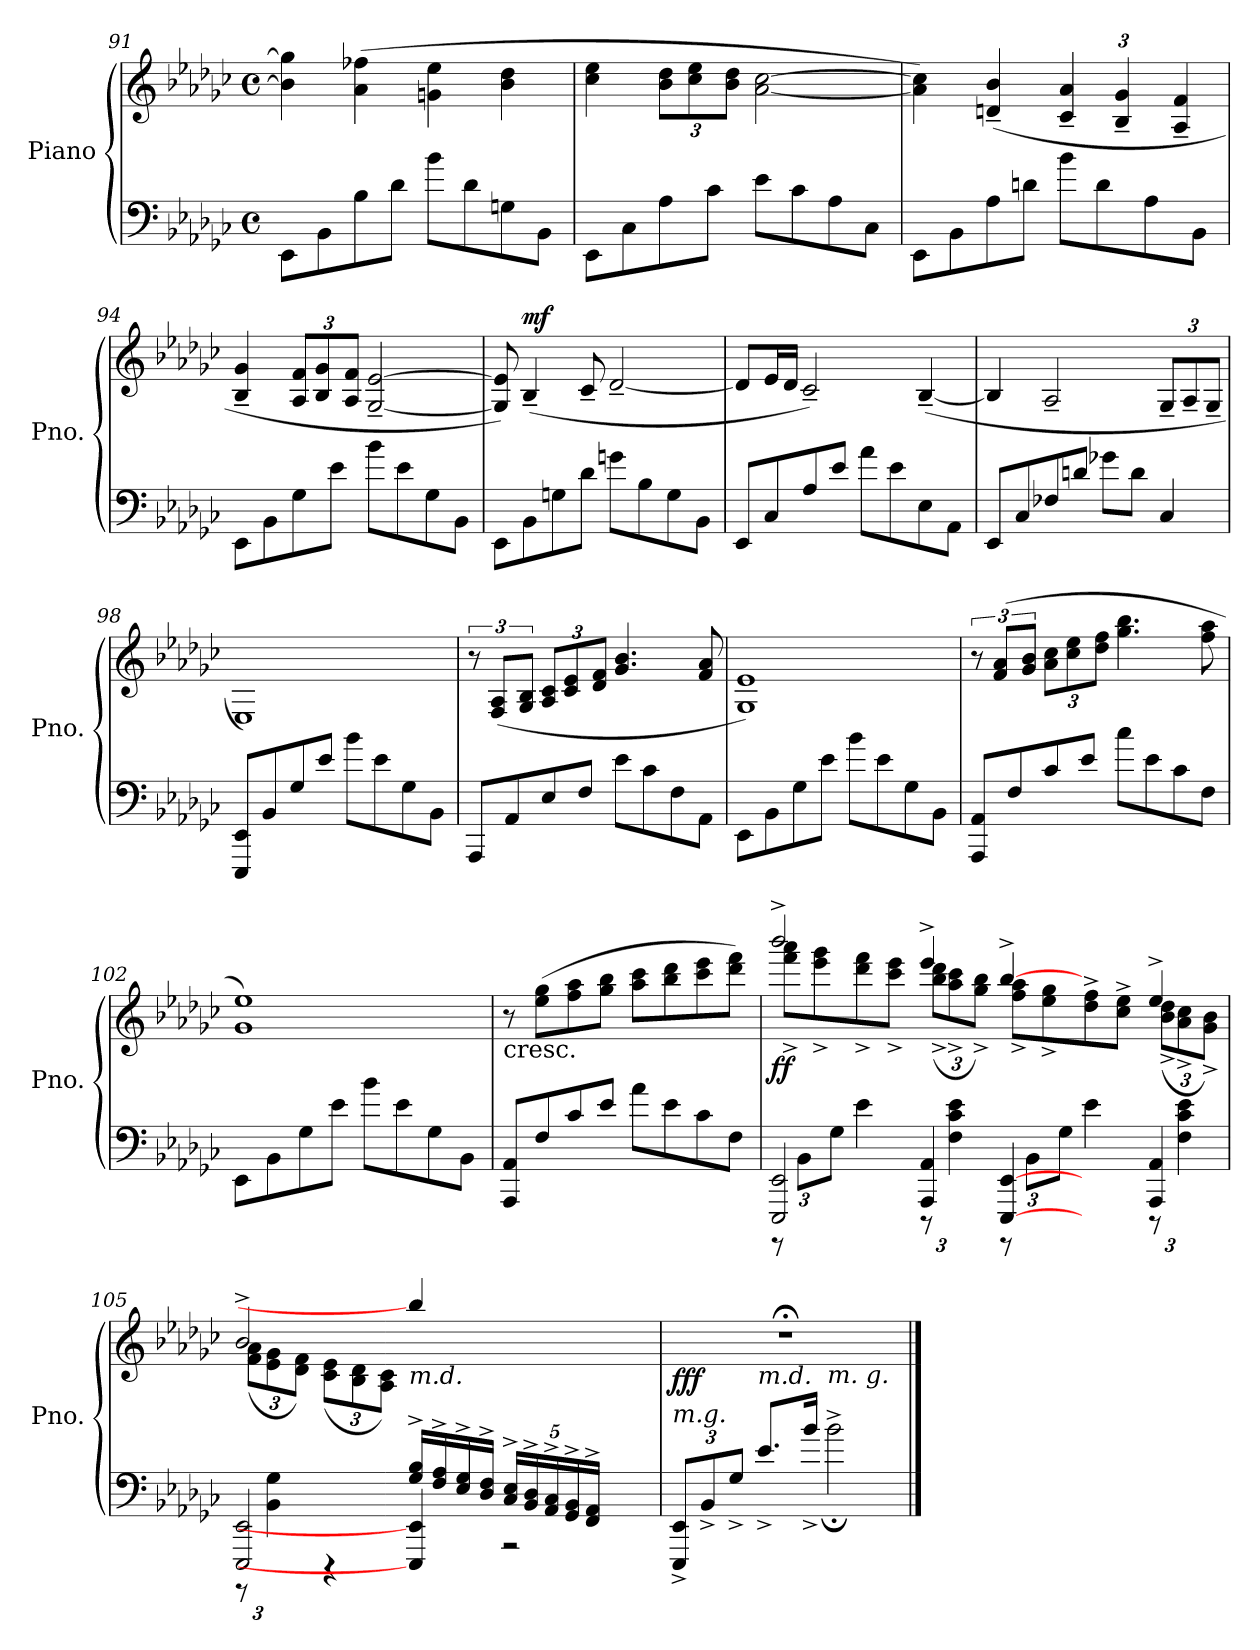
**kern	**kern	**dynam
*part1	*part1	*part1
*staff2	*staff1	*staff1/2
*I"Piano	*	*
*I'Pno.	*	*
*clefF4	*clefG2	*
*k[b-e-a-d-g-c-]	*k[b-e-a-d-g-c-]	*
*M4/4	*M4/4	*
*met(c)	*met(c)	*
=91	=91	=91
8EE-\L	4b-\] 4gg\]	.
8BB-\	.	.
8B-\	(>4a-\ 4ff-X\	.
8d-\J	.	.
8b-\L	4gn\ 4ee-\	.
8d-\	.	.
8Gn\	4b-\ 4dd-\	.
8BB-\J	.	.
=92	=92	=92
8EE-\L	4cc-\ 4ee-\	.
8C-\	.	.
8A-\	12b-\ 12dd-\L	.
.	12cc-\ 12ee-\	.
8c-\J	.	.
.	12b-\ 12dd-\J	.
8e-\L	[2a-\ [2cc-\	.
8c-\	.	.
8A-\	.	.
8C-\J	.	.
=93	=93	=93
8EE-\L	4a-\] 4cc-\])	.
8BB-\	.	.
8A-\	(<4dn/~ 4b-/~	.
8dn\J	.	.
*	*Xbrackettup	*
8b-\L	6c-/~ 6a-/~	.
8d\	.	.
.	6B-/~ 6g-/~	.
8A-\	.	.
.	6A-/~ 6f/~	.
8BB-\J	.	.
=94	=94	=94
8EE-\L	4B-/~ 4g-/~	.
8BB-\	.	.
*	*brackettup	*
8G-\	12A-/ 12f/L	.
.	12B-/ 12g-/	.
8e-\J	.	.
.	12A-/ 12f/J	.
8b-\L	[2G-/~ [2e-/~	.
8e-\	.	.
8G-\	.	.
8BB-\J	.	.
=95	=95	=95
8EE-\L	8G-/] 8e-/])	.
!	!	!LO:DY:a
8BB-\	(<4B-~/	mf
8Gn\	.	.
8d-\J	8c-~/	.
8gn\L	[2d-~/	.
8B-\	.	.
8G\	.	.
8BB-\J	.	.
=96	=96	=96
8EE-/L	8d-/L]	.
8C-/	16e-/L	.
.	16d-/JJ	.
8A-/	2c-~/)	.
8e-/J	.	.
8a-\L	.	.
8e-\	.	.
8E-\	(<[4B-~/	.
8AA-\J	.	.
=97	=97	=97
8EE-/L	4B-/]	.
8C-/	.	.
8F-X/	2A-~/	.
8dn/J	.	.
8g-X\L	.	.
8d\J	.	.
4C-/	12G-~/L	.
.	12A-~/	.
.	12G-~/J	.
=98	=98	=98
8EEE-/ 8EE-/L	1E-)	.
8BB-/	.	.
8G-/	.	.
8e-/J	.	.
8b-\L	.	.
8e-\	.	.
8G-\	.	.
8BB-\J	.	.
=99	=99	=99
8AAA-/L	12r	.
.	(<12F/ 12A-/L	.
8AA-/	.	.
.	12G-/ 12B-/J	.
8E-/	12A-/ 12c-/L	.
.	12c-/ 12e-/	.
8F/J	.	.
.	12d-/ 12f/J	.
8e-\L	4.g-/ 4.b-/	.
8c-\	.	.
8F\	.	.
8AA-\J	8f/ 8a-/	.
=100	=100	=100
8EE-\L	1G- 1e-)	.
8BB-\	.	.
8G-\	.	.
8e-\J	.	.
8b-\L	.	.
8e-\	.	.
8G-\	.	.
8BB-\J	.	.
=101	=101	=101
8AAA-/ 8AA-/L	12r	.
.	(>12f/ 12a-/L	.
8F/	.	.
.	12g-/ 12b-/J	.
8c-/	12a-\ 12cc-\L	.
.	12cc-\ 12ee-\	.
8e-/J	.	.
.	12dd-\ 12ff\J	.
8cc-\L	4.gg-\ 4.bb-\	.
8e-\	.	.
8c-\	.	.
8F\J	8ff\ 8aa-\	.
=102	=102	=102
8EE-\L	1g- 1ee-)	.
8BB-\	.	.
8G-\	.	.
8e-\J	.	.
8b-\L	.	.
8e-\	.	.
8G-\	.	.
8BB-\J	.	.
=103	=103	=103
!	!LO:TX:b:t=cresc.	!
8AAA-/ 8AA-/L	8r	.
8F/	(>8ee-\ 8gg-\L	.
8c-/	8ff\ 8aa-\	.
8e-/J	8gg-\ 8bb-\J	.
8a-\L	8aa-\ 8ccc-\L	.
8e-\	8bb-\ 8ddd-\	.
8c-\	8ccc-\ 8eee-\	.
8F\J	8ddd-\ 8fff\J)	.
=104	=104	=104
*^	*	*
*	*Xbrackettup	*	*
*	*	*^	*
!	!	!	!	!LO:DY:b
2EEE-/ 2EE-/	12r	2bbb-^/	8fff\^ 8aaa-\^L	ff
.	12BB-\L	.	.	.
.	.	.	8eee-\^ 8ggg-\^	.
.	12G-\J	.	.	.
.	4e-\	.	8ddd-\^ 8fff\^	.
.	.	.	8ccc-\^ 8eee-\^J	.
*	*	*	*Xbrackettup	*
4AAA-/ 4AA-/	12r	4eee-^/	(<12bb-\^ 12ddd-\^L	.
.	6F\ 6c-\ 6e-\	.	12aa-\^ 12ccc-\^	.
.	.	.	12gg-\^ 12bb-\^J)	.
[4EEE-/ [4EE-/	12r	[4bb-^/	8ff\^ 8aa-\^L	.
.	12BB-\L	.	.	.
.	.	.	8ee-\^ 8gg-\^	.
.	12G-\J	.	.	.
4ryy	4e-\	4ryy	8dd-\^ 8ff\^	.
.	.	.	8cc-\^ 8ee-\^J	.
4AAA-/ 4AA-/	12r	4ee-^/	(<12b-\^ 12dd-\^L	.
.	6F\ 6c-\ 6e-\	.	12a-\^ 12cc-\^	.
.	.	.	12g-\^ 12b-\^J)	.
=105	=105	=105	=105	=105
*	*^	*	*	*
2ryy	2EEE-/ 2EE-/	12r	2b-^/	(<12f\ 12a-\L	.
.	.	6BB-\ 6G-\	.	12e-\ 12g-\	.
.	.	.	.	12d-\ 12f\J)	.
.	.	4r	.	(<12c-\ 12e-\L	.
.	.	.	.	12B-\ 12d-\	.
.	.	.	.	12A-\ 12c-\J)	.
!	!	!	!LO:TX:b:i:t=m.d.	!	!
16G-/^ 16B-/^LL	4EEE-/] 4EE-/]	2.ryy	4bb-/]	2ryy	.
16F/^ 16A-/^	.	.	.	.	.
16E-/^ 16G-/^	.	.	.	.	.
16D-/^ 16F/^JJ	.	.	.	.	.
20C-/^ 20E-/^LL	2r	.	2ryy	.	.
20BB-/^ 20D-/^	.	.	.	.	.
20AA-/^ 20C-/^	.	.	.	.	.
20GG-/^ 20BB-/^	.	.	.	.	.
20FF/^ 20AA-/^JJ	.	.	.	.	.
4ryy	.	.	.	4ryy	.
*	*v	*v	*	*	*
=106	=106	=106	=106	=106
!LO:TX:a:i:t=m.g.	!	!	!	!
!	!	!	!	!LO:DY:b
*	*	*	*^	*
4ryy	12EEE-/^ 12EE-/^L	1r;<	4ryy	2ryy	fff
.	12BB-^/	.	.	.	.
.	12G-^/J	.	.	.	.
!	!	!	!LO:TX:b:i:t=m.d.	!	!
8.e-^/L	4ryy	.	2.ryy	.	.
16b-^/Jk	.	.	.	.	.
!	!	!	!	!LO:TX:b:i:t=m. g.	!
2ryy	2b-;<^\	.	.	2ryy	.
*v	*v	*	*	*	*
*	*v	*v	*v	*
==	==	==
*-	*-	*-
